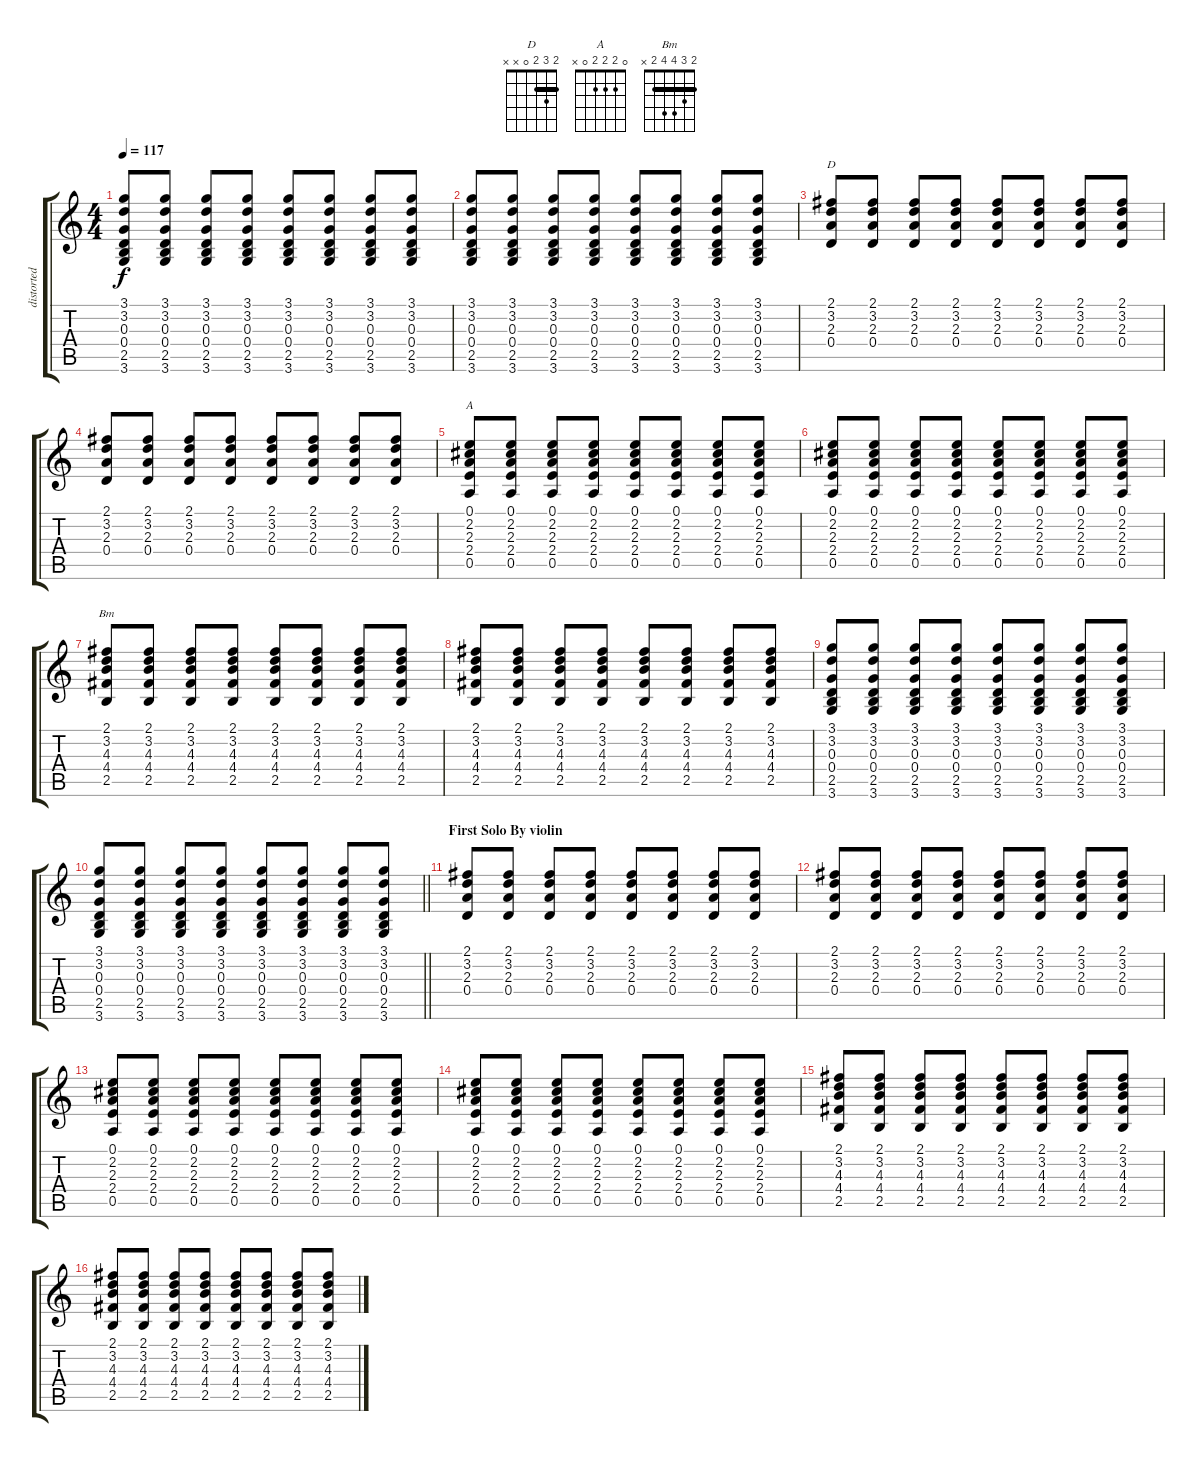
\track ("distorted guitar" "distorted ") {instrument overdrivenguitar}
\staff {score tabs}
\tuning (E4 B3 G3 D3 A2 E2) {hide}
\chord ("D" 2 3 2 0 x x) {barre 2}
\chord ("A" 0 2 2 2 0 x)
\chord ("Bm" 2 3 4 4 2 x) {barre 2}
\ts (4 4)
\tempo 117
\clef g2
\ks c
(3.1 3.2 0.3 0.4 2.5 3.6).8{dy f} (3.1 3.2 0.3 0.4 2.5 3.6).8 (3.1 3.2 0.3 0.4 2.5 3.6).8 (3.1 3.2 0.3 0.4 2.5 3.6).8 (3.1 3.2 0.3 0.4 2.5 3.6).8 (3.1 3.2 0.3 0.4 2.5 3.6).8 (3.1 3.2 0.3 0.4 2.5 3.6).8 (3.1 3.2 0.3 0.4 2.5 3.6).8 |
(3.1 3.2 0.3 0.4 2.5 3.6).8 (3.1 3.2 0.3 0.4 2.5 3.6).8 (3.1 3.2 0.3 0.4 2.5 3.6).8 (3.1 3.2 0.3 0.4 2.5 3.6).8 (3.1 3.2 0.3 0.4 2.5 3.6).8 (3.1 3.2 0.3 0.4 2.5 3.6).8 (3.1 3.2 0.3 0.4 2.5 3.6).8 (3.1 3.2 0.3 0.4 2.5 3.6).8 |
(2.1 3.2 2.3 0.4).8{ch "D"} (2.1 3.2 2.3 0.4).8 (2.1 3.2 2.3 0.4).8 (2.1 3.2 2.3 0.4).8 (2.1 3.2 2.3 0.4).8 (2.1 3.2 2.3 0.4).8 (2.1 3.2 2.3 0.4).8 (2.1 3.2 2.3 0.4).8 |
(2.1 3.2 2.3 0.4).8 (2.1 3.2 2.3 0.4).8 (2.1 3.2 2.3 0.4).8 (2.1 3.2 2.3 0.4).8 (2.1 3.2 2.3 0.4).8 (2.1 3.2 2.3 0.4).8 (2.1 3.2 2.3 0.4).8 (2.1 3.2 2.3 0.4).8 |
(0.1 2.2 2.3 2.4 0.5).8{ch "A"} (0.1 2.2 2.3 2.4 0.5).8 (0.1 2.2 2.3 2.4 0.5).8 (0.1 2.2 2.3 2.4 0.5).8 (0.1 2.2 2.3 2.4 0.5).8 (0.1 2.2 2.3 2.4 0.5).8 (0.1 2.2 2.3 2.4 0.5).8 (0.1 2.2 2.3 2.4 0.5).8 |
(0.1 2.2 2.3 2.4 0.5).8 (0.1 2.2 2.3 2.4 0.5).8 (0.1 2.2 2.3 2.4 0.5).8 (0.1 2.2 2.3 2.4 0.5).8 (0.1 2.2 2.3 2.4 0.5).8 (0.1 2.2 2.3 2.4 0.5).8 (0.1 2.2 2.3 2.4 0.5).8 (0.1 2.2 2.3 2.4 0.5).8 |
(2.1 3.2 4.3 4.4 2.5).8{ch "Bm"} (2.1 3.2 4.3 4.4 2.5).8 (2.1 3.2 4.3 4.4 2.5).8 (2.1 3.2 4.3 4.4 2.5).8 (2.1 3.2 4.3 4.4 2.5).8 (2.1 3.2 4.3 4.4 2.5).8 (2.1 3.2 4.3 4.4 2.5).8 (2.1 3.2 4.3 4.4 2.5).8 |
(2.1 3.2 4.3 4.4 2.5).8 (2.1 3.2 4.3 4.4 2.5).8 (2.1 3.2 4.3 4.4 2.5).8 (2.1 3.2 4.3 4.4 2.5).8 (2.1 3.2 4.3 4.4 2.5).8 (2.1 3.2 4.3 4.4 2.5).8 (2.1 3.2 4.3 4.4 2.5).8 (2.1 3.2 4.3 4.4 2.5).8 |
(3.1 3.2 0.3 0.4 2.5 3.6).8 (3.1 3.2 0.3 0.4 2.5 3.6).8 (3.1 3.2 0.3 0.4 2.5 3.6).8 (3.1 3.2 0.3 0.4 2.5 3.6).8 (3.1 3.2 0.3 0.4 2.5 3.6).8 (3.1 3.2 0.3 0.4 2.5 3.6).8 (3.1 3.2 0.3 0.4 2.5 3.6).8 (3.1 3.2 0.3 0.4 2.5 3.6).8 |
\barLineRight lightlight
(3.1 3.2 0.3 0.4 2.5 3.6).8 (3.1 3.2 0.3 0.4 2.5 3.6).8 (3.1 3.2 0.3 0.4 2.5 3.6).8 (3.1 3.2 0.3 0.4 2.5 3.6).8 (3.1 3.2 0.3 0.4 2.5 3.6).8 (3.1 3.2 0.3 0.4 2.5 3.6).8 (3.1 3.2 0.3 0.4 2.5 3.6).8 (3.1 3.2 0.3 0.4 2.5 3.6).8 |
\section ("" "First Solo By violin")
(2.1 3.2 2.3 0.4).8 (2.1 3.2 2.3 0.4).8 (2.1 3.2 2.3 0.4).8 (2.1 3.2 2.3 0.4).8 (2.1 3.2 2.3 0.4).8 (2.1 3.2 2.3 0.4).8 (2.1 3.2 2.3 0.4).8 (2.1 3.2 2.3 0.4).8 |
(2.1 3.2 2.3 0.4).8 (2.1 3.2 2.3 0.4).8 (2.1 3.2 2.3 0.4).8 (2.1 3.2 2.3 0.4).8 (2.1 3.2 2.3 0.4).8 (2.1 3.2 2.3 0.4).8 (2.1 3.2 2.3 0.4).8 (2.1 3.2 2.3 0.4).8 |
(0.1 2.2 2.3 2.4 0.5).8 (0.1 2.2 2.3 2.4 0.5).8 (0.1 2.2 2.3 2.4 0.5).8 (0.1 2.2 2.3 2.4 0.5).8 (0.1 2.2 2.3 2.4 0.5).8 (0.1 2.2 2.3 2.4 0.5).8 (0.1 2.2 2.3 2.4 0.5).8 (0.1 2.2 2.3 2.4 0.5).8 |
(0.1 2.2 2.3 2.4 0.5).8 (0.1 2.2 2.3 2.4 0.5).8 (0.1 2.2 2.3 2.4 0.5).8 (0.1 2.2 2.3 2.4 0.5).8 (0.1 2.2 2.3 2.4 0.5).8 (0.1 2.2 2.3 2.4 0.5).8 (0.1 2.2 2.3 2.4 0.5).8 (0.1 2.2 2.3 2.4 0.5).8 |
(2.1 3.2 4.3 4.4 2.5).8 (2.1 3.2 4.3 4.4 2.5).8 (2.1 3.2 4.3 4.4 2.5).8 (2.1 3.2 4.3 4.4 2.5).8 (2.1 3.2 4.3 4.4 2.5).8 (2.1 3.2 4.3 4.4 2.5).8 (2.1 3.2 4.3 4.4 2.5).8 (2.1 3.2 4.3 4.4 2.5).8 |
(2.1 3.2 4.3 4.4 2.5).8 (2.1 3.2 4.3 4.4 2.5).8 (2.1 3.2 4.3 4.4 2.5).8 (2.1 3.2 4.3 4.4 2.5).8 (2.1 3.2 4.3 4.4 2.5).8 (2.1 3.2 4.3 4.4 2.5).8 (2.1 3.2 4.3 4.4 2.5).8 (2.1 3.2 4.3 4.4 2.5).8
